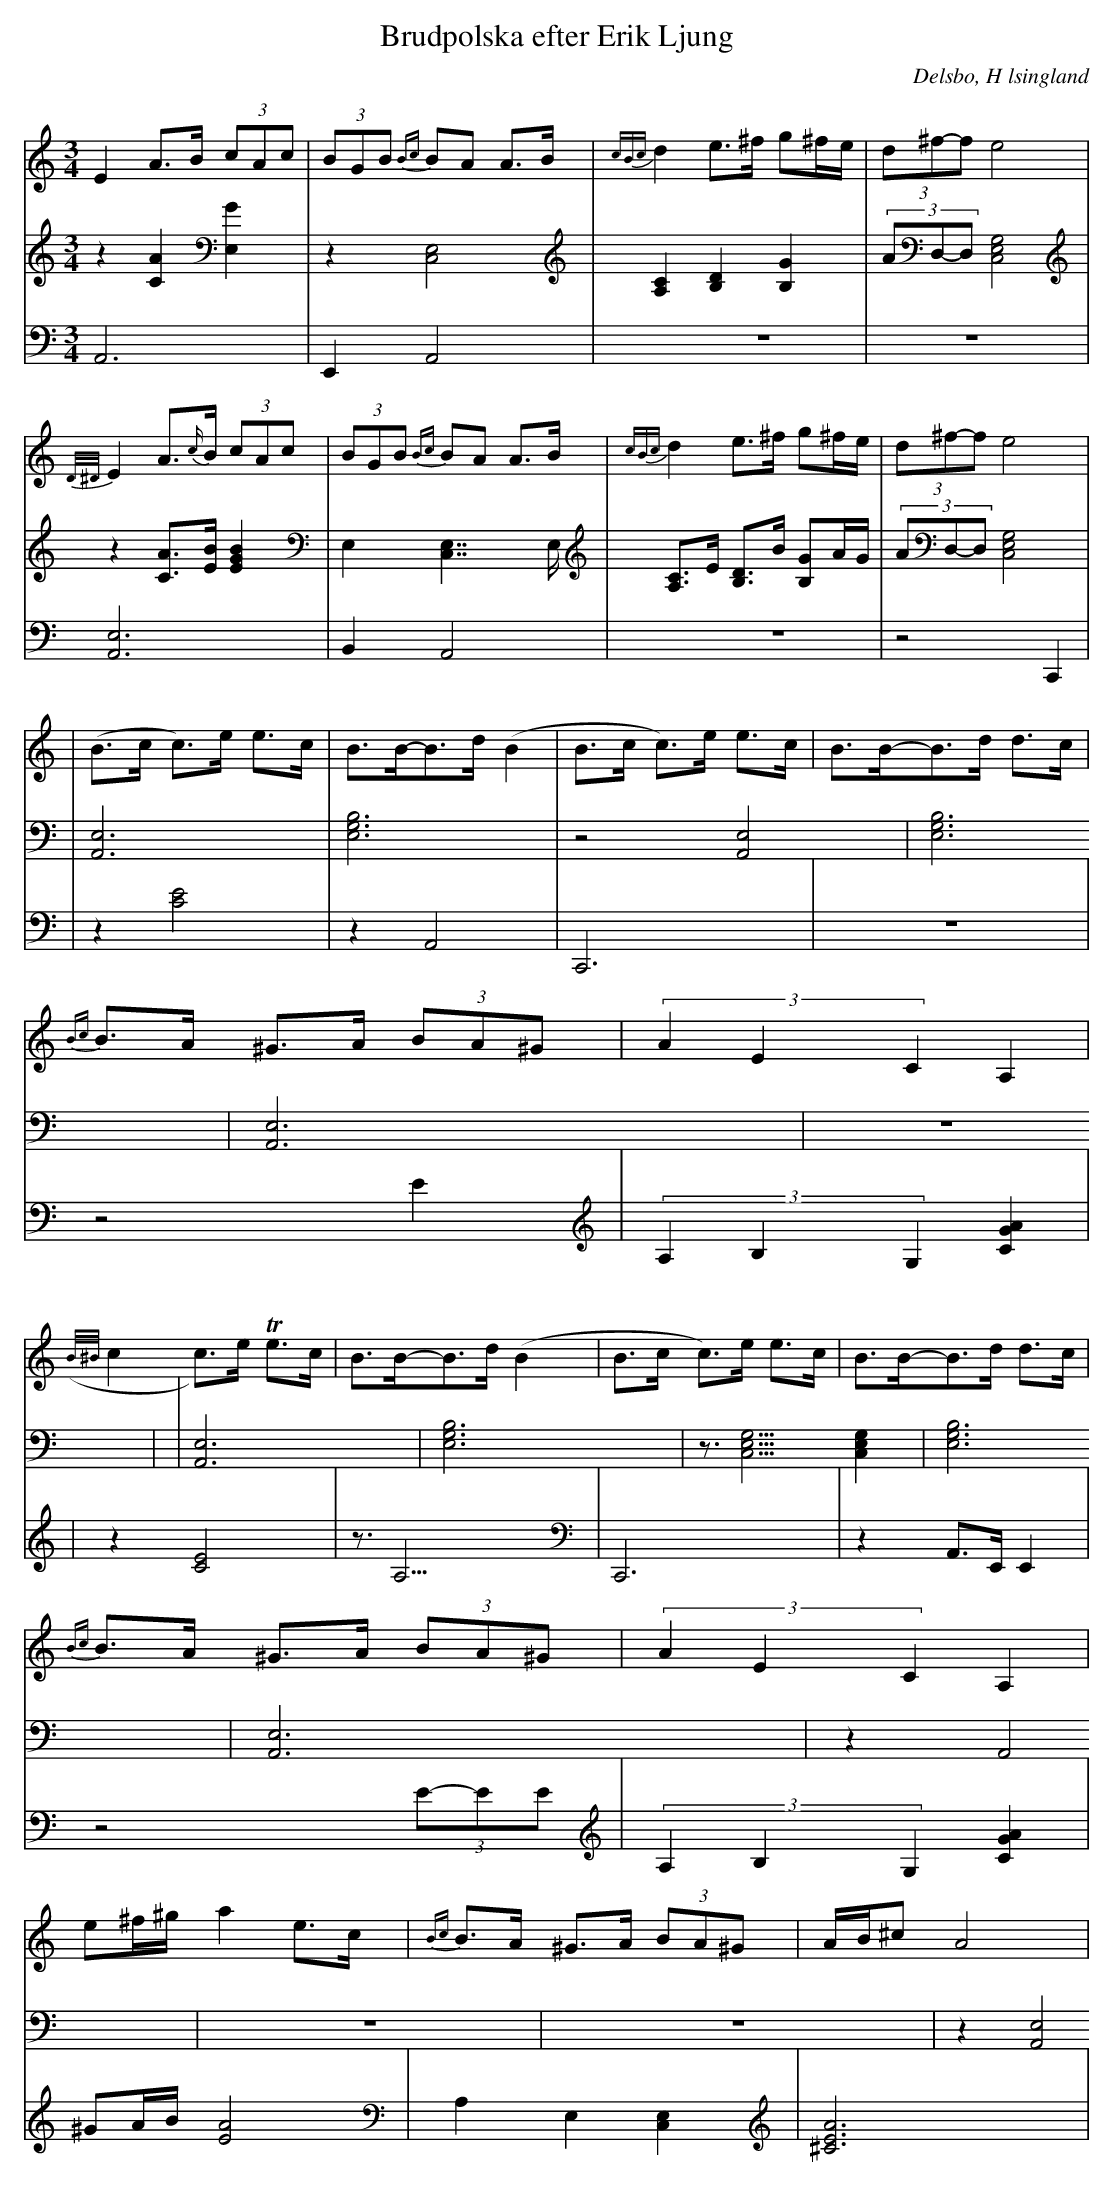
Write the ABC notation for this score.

X:1
T: Brudpolska efter Erik Ljung
Q: 105
O: Delsbo, H lsingland
M: 3/4
L: 1/8
K: Am
V:1
V:2
V:3 =Merge
V:1
E2 A>B (3cAc| (3BGB {Bc}BA A>B|{cBc}d2 e>^f g^f/e/|(3d^f-f e4 |
{D/^D/}E2 A>{c/}B (3cAc| (3BGB {Bc}BA A>B|{cBc}d2 e>^f g^f/e/|(3d^f-f e4 |
|(B>c c)>e e>c|B>B-B>d (B2|B>c c)>e e>c|B>B-B>d d>c|
{Bc}B>A ^G>A (3BA^G|(3A2E2C2 A,2|
({B/^B/}c2 c)>e Te>c|B>B-B>d (B2|B>c c)>e e>c|B>B-B>d d>c|
{Bc}B>A ^G>A (3BA^G|(3A2E2C2 A,2|
e^f/^g/ a2 e>c|{Bc}B>A ^G>A (3BA^G|A/B/^c A4|
V:2
z2 [A2C2] [E,2G2]|z2 [C,4E,4]|[A,2C2] [B,2D2] [B,2G2]|(3AD,-D, [E,4G,4C,4]|
z2 [AC]>[BE] [B2E2G2]|E,2 [C,7/2E,7/2]E,/|[A,C]>E [B,D]>B [B,G]A/G/|(3AD,-D, [E,4G,4C,4]|
|[A,,6E,6]|[E,6G,6B,6]|z4[A,,4E,4]|[E,6G,6B,6]|
[A,,6E,6]|z6|
|[A,,6E,6]|[E,6G,6B,6]|z3/2[E,5/2G,5/2C,5/2] [E,2G,2C,2]|[E,6G,6B,6]|
[A,,6E,6]|z2 A,,4|
z6|z6|z2 [A,,4E,4]|
V:3
A,,6|E,,2 A,,4|z6|z6|
[A,,6E,6]|B,,2 A,,4|z6|z4  C,,2|
|z2 [C4E4]|z2 A,,4|C,,6|z6|
z4 E2|(3A,2B,2G,2 [G2A2C2]|
|z2 [C4E4]|z3<A,3|C,,6|z2 A,,>E,, E,,2|
z4 (3E-EE|(3A,2B,2G,2 [G2A2C2]|
^GA/B/ [A4E4]|A,2 E,2 [C,2E,2]|[A6^C6E6]|
